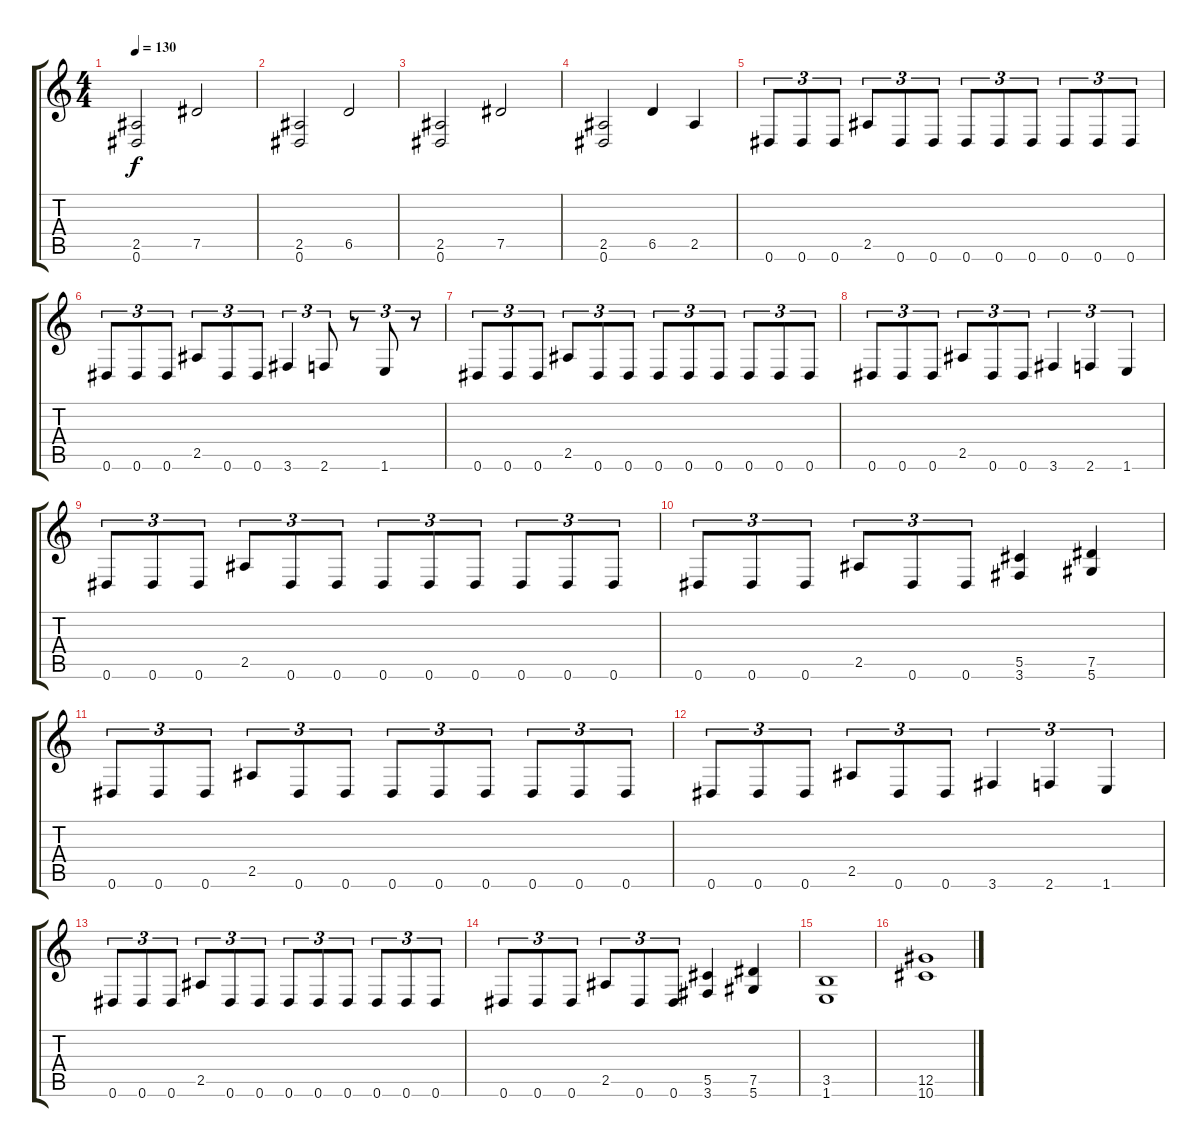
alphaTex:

\track "" {instrument distortionguitar}
\staff {score tabs}
\tuning (Eb4 Bb3 Gb3 Db3 Ab2 Eb2) {hide}
\ts (4 4)
\tempo 130
\clef g2
\ks c
(2.5 0.6).2{dy f} 7.5.2 |
(2.5 0.6).2 6.5.2 |
(2.5 0.6).2 7.5.2 |
(2.5 0.6).2 6.5.4 2.5.4 |
0.6.8{tu (3 2)} 0.6.8{tu (3 2)} 0.6.8{tu (3 2)} 2.5.8{tu (3 2)} 0.6.8{tu (3 2)} 0.6.8{tu (3 2)} 0.6.8{tu (3 2)} 0.6.8{tu (3 2)} 0.6.8{tu (3 2)} 0.6.8{tu (3 2)} 0.6.8{tu (3 2)} 0.6.8{tu (3 2)} |
0.6.8{tu (3 2)} 0.6.8{tu (3 2)} 0.6.8{tu (3 2)} 2.5.8{tu (3 2)} 0.6.8{tu (3 2)} 0.6.8{tu (3 2)} 3.6.4{tu (3 2)} 2.6.8{tu (3 2)} r.8{tu (3 2)} 1.6.8{tu (3 2)} r.8{tu (3 2)} |
0.6.8{tu (3 2)} 0.6.8{tu (3 2)} 0.6.8{tu (3 2)} 2.5.8{tu (3 2)} 0.6.8{tu (3 2)} 0.6.8{tu (3 2)} 0.6.8{tu (3 2)} 0.6.8{tu (3 2)} 0.6.8{tu (3 2)} 0.6.8{tu (3 2)} 0.6.8{tu (3 2)} 0.6.8{tu (3 2)} |
0.6.8{tu (3 2)} 0.6.8{tu (3 2)} 0.6.8{tu (3 2)} 2.5.8{tu (3 2)} 0.6.8{tu (3 2)} 0.6.8{tu (3 2)} 3.6.4{tu (3 2)} 2.6.4{tu (3 2)} 1.6.4{tu (3 2)} |
0.6.8{tu (3 2)} 0.6.8{tu (3 2)} 0.6.8{tu (3 2)} 2.5.8{tu (3 2)} 0.6.8{tu (3 2)} 0.6.8{tu (3 2)} 0.6.8{tu (3 2)} 0.6.8{tu (3 2)} 0.6.8{tu (3 2)} 0.6.8{tu (3 2)} 0.6.8{tu (3 2)} 0.6.8{tu (3 2)} |
0.6.8{tu (3 2)} 0.6.8{tu (3 2)} 0.6.8{tu (3 2)} 2.5.8{tu (3 2)} 0.6.8{tu (3 2)} 0.6.8{tu (3 2)} (5.5 3.6).4 (7.5 5.6).4 |
0.6.8{tu (3 2)} 0.6.8{tu (3 2)} 0.6.8{tu (3 2)} 2.5.8{tu (3 2)} 0.6.8{tu (3 2)} 0.6.8{tu (3 2)} 0.6.8{tu (3 2)} 0.6.8{tu (3 2)} 0.6.8{tu (3 2)} 0.6.8{tu (3 2)} 0.6.8{tu (3 2)} 0.6.8{tu (3 2)} |
0.6.8{tu (3 2)} 0.6.8{tu (3 2)} 0.6.8{tu (3 2)} 2.5.8{tu (3 2)} 0.6.8{tu (3 2)} 0.6.8{tu (3 2)} 3.6.4{tu (3 2)} 2.6.4{tu (3 2)} 1.6.4{tu (3 2)} |
0.6.8{tu (3 2)} 0.6.8{tu (3 2)} 0.6.8{tu (3 2)} 2.5.8{tu (3 2)} 0.6.8{tu (3 2)} 0.6.8{tu (3 2)} 0.6.8{tu (3 2)} 0.6.8{tu (3 2)} 0.6.8{tu (3 2)} 0.6.8{tu (3 2)} 0.6.8{tu (3 2)} 0.6.8{tu (3 2)} |
0.6.8{tu (3 2)} 0.6.8{tu (3 2)} 0.6.8{tu (3 2)} 2.5.8{tu (3 2)} 0.6.8{tu (3 2)} 0.6.8{tu (3 2)} (5.5 3.6).4 (7.5 5.6).4 |
(3.5 1.6).1 |
(12.5 10.6).1
